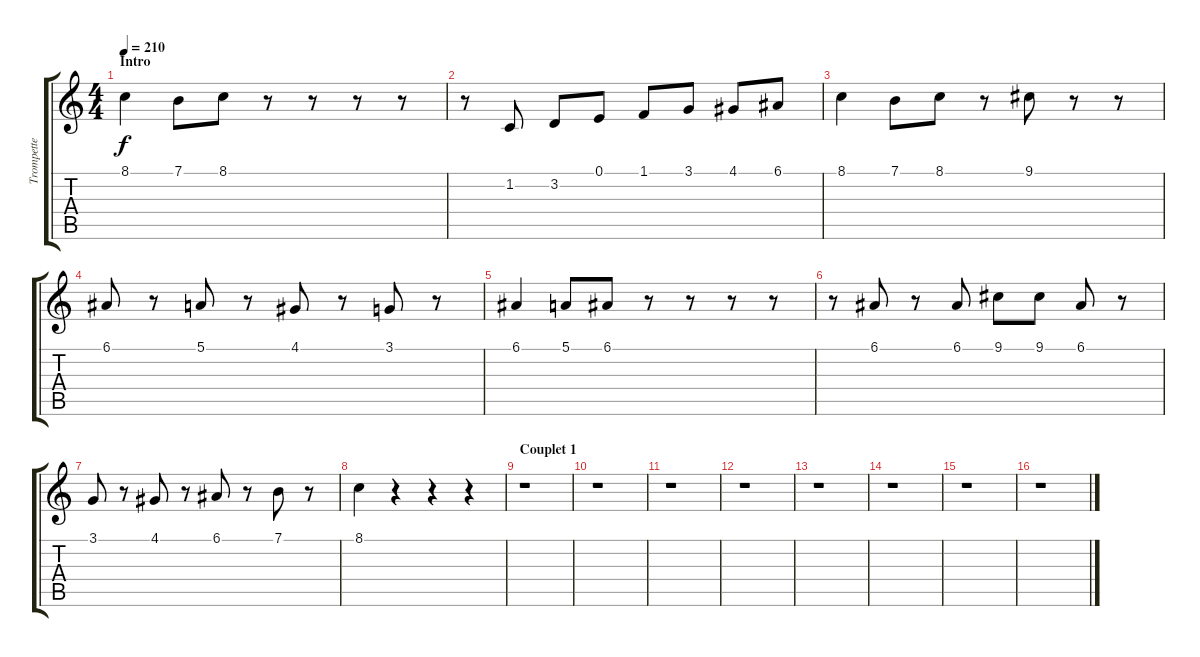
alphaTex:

\track ("Trompette" "Trompette") {instrument trumpet}
\staff {score tabs}
\tuning (E4 B3 G3 D3 A2 E2) {hide}
\ts (4 4)
\section ("" "Intro")
\tempo 210
\clef g2
\ks c
8.1.4{dy f instrument trumpet} 7.1.8 8.1.8 r.8 r.8 r.8 r.8 |
r.8 1.2.8 3.2.8 0.1.8 1.1.8 3.1.8 4.1.8 6.1.8 |
8.1.4 7.1.8 8.1.8 r.8 9.1.8 r.8 r.8 |
6.1.8 r.8 5.1.8 r.8 4.1.8 r.8 3.1.8 r.8 |
6.1.4 5.1.8 6.1.8 r.8 r.8 r.8 r.8 |
r.8 6.1.8 r.8 6.1.8 9.1.8 9.1.8 6.1.8 r.8 |
3.1.8 r.8 4.1.8 r.8 6.1.8 r.8 7.1.8 r.8 |
8.1.4 r.4 r.4 r.4 |
\section ("" "Couplet 1")
r.1 |
r.1 |
r.1 |
r.1 |
r.1 |
r.1 |
r.1 |
r.1
